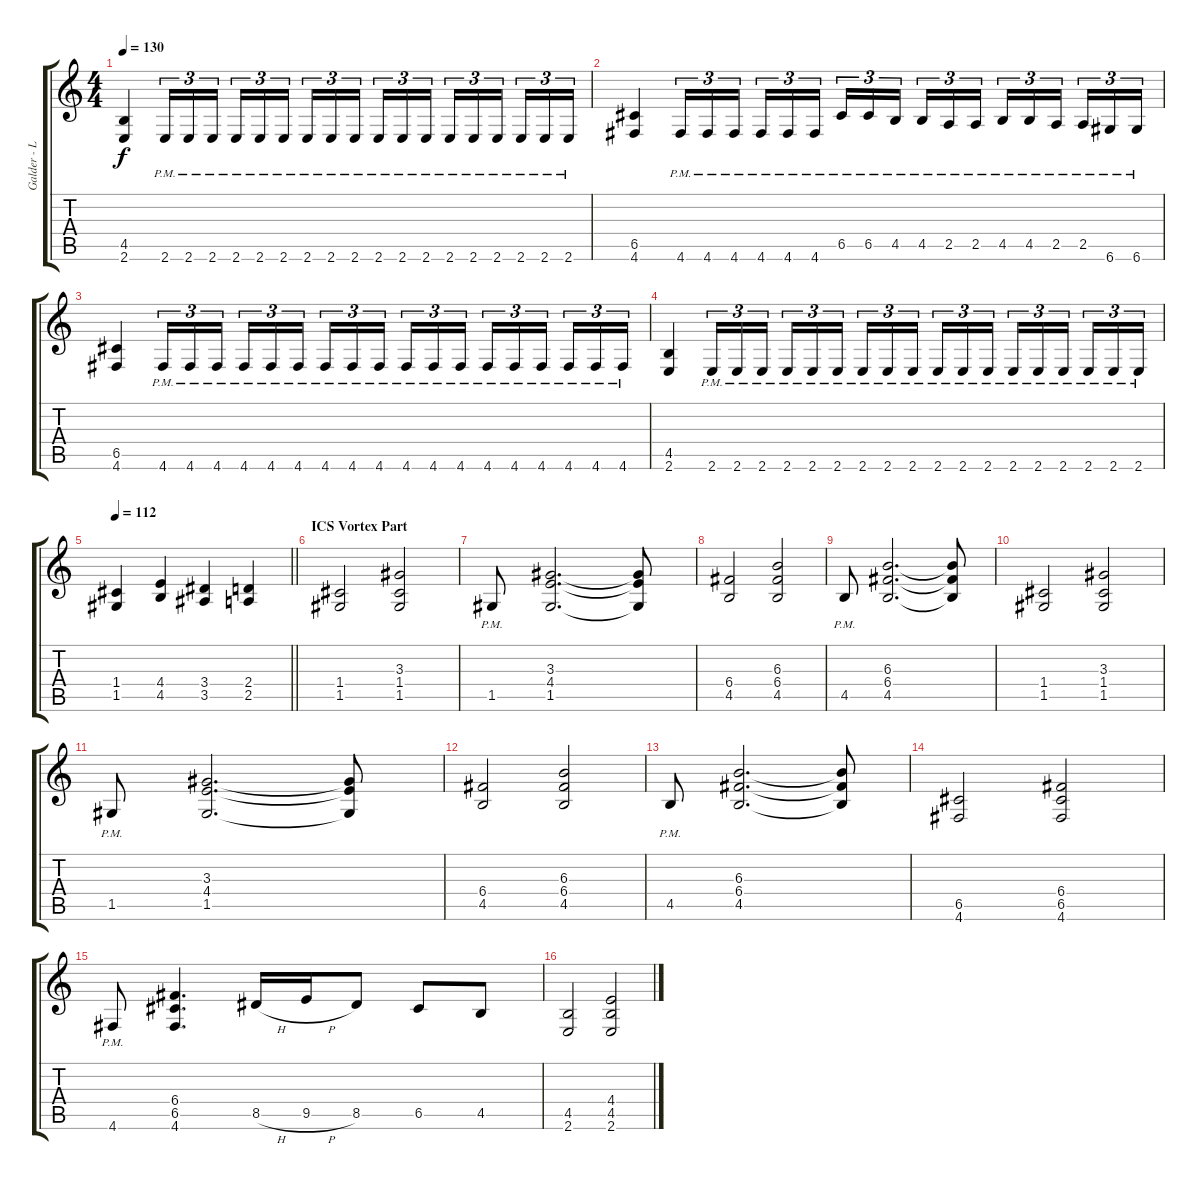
\track ("Galder - Lead Guitar" "Galder - L") {instrument overdrivenguitar}
\staff {score tabs}
\tuning (D4 A3 F3 C3 G2 D2) {hide}
\ts (4 4)
\tempo 130
\clef g2
\ks c
(4.5 2.6).4{dy f} 2.6{pm}.16{tu (3 2)} 2.6{pm}.16{tu (3 2)} 2.6{pm}.16{tu (3 2) beam splitsecondary} 2.6{pm}.16{tu (3 2)} 2.6{pm}.16{tu (3 2)} 2.6{pm}.16{tu (3 2)} 2.6{pm}.16{tu (3 2)} 2.6{pm}.16{tu (3 2)} 2.6{pm}.16{tu (3 2) beam splitsecondary} 2.6{pm}.16{tu (3 2)} 2.6{pm}.16{tu (3 2)} 2.6{pm}.16{tu (3 2)} 2.6{pm}.16{tu (3 2)} 2.6{pm}.16{tu (3 2)} 2.6{pm}.16{tu (3 2) beam splitsecondary} 2.6{pm}.16{tu (3 2)} 2.6{pm}.16{tu (3 2)} 2.6{pm}.16{tu (3 2)} |
(6.5 4.6).4 4.6{pm}.16{tu (3 2)} 4.6{pm}.16{tu (3 2)} 4.6{pm}.16{tu (3 2) beam splitsecondary} 4.6{pm}.16{tu (3 2)} 4.6{pm}.16{tu (3 2)} 4.6{pm}.16{tu (3 2)} 6.5{pm}.16{tu (3 2)} 6.5{pm}.16{tu (3 2)} 4.5{pm}.16{tu (3 2) beam splitsecondary} 4.5{pm}.16{tu (3 2)} 2.5{pm}.16{tu (3 2)} 2.5{pm}.16{tu (3 2)} 4.5{pm}.16{tu (3 2)} 4.5{pm}.16{tu (3 2)} 2.5{pm}.16{tu (3 2) beam splitsecondary} 2.5{pm}.16{tu (3 2)} 6.6{pm}.16{tu (3 2)} 6.6{pm}.16{tu (3 2)} |
(6.5 4.6).4 4.6{pm}.16{tu (3 2)} 4.6{pm}.16{tu (3 2)} 4.6{pm}.16{tu (3 2) beam splitsecondary} 4.6{pm}.16{tu (3 2)} 4.6{pm}.16{tu (3 2)} 4.6{pm}.16{tu (3 2)} 4.6{pm}.16{tu (3 2)} 4.6{pm}.16{tu (3 2)} 4.6{pm}.16{tu (3 2) beam splitsecondary} 4.6{pm}.16{tu (3 2)} 4.6{pm}.16{tu (3 2)} 4.6{pm}.16{tu (3 2)} 4.6{pm}.16{tu (3 2)} 4.6{pm}.16{tu (3 2)} 4.6{pm}.16{tu (3 2) beam splitsecondary} 4.6{pm}.16{tu (3 2)} 4.6{pm}.16{tu (3 2)} 4.6{pm}.16{tu (3 2)} |
(4.5 2.6).4 2.6{pm}.16{tu (3 2)} 2.6{pm}.16{tu (3 2)} 2.6{pm}.16{tu (3 2) beam splitsecondary} 2.6{pm}.16{tu (3 2)} 2.6{pm}.16{tu (3 2)} 2.6{pm}.16{tu (3 2)} 2.6{pm}.16{tu (3 2)} 2.6{pm}.16{tu (3 2)} 2.6{pm}.16{tu (3 2) beam splitsecondary} 2.6{pm}.16{tu (3 2)} 2.6{pm}.16{tu (3 2)} 2.6{pm}.16{tu (3 2)} 2.6{pm}.16{tu (3 2)} 2.6{pm}.16{tu (3 2)} 2.6{pm}.16{tu (3 2) beam splitsecondary} 2.6{pm}.16{tu (3 2)} 2.6{pm}.16{tu (3 2)} 2.6{pm}.16{tu (3 2)} |
\tempo 112
\barLineRight lightlight
(1.4 1.5).4 (4.4 4.5).4 (3.4 3.5).4 (2.4 2.5).4 |
\section ("" "ICS Vortex Part")
(1.4 1.5).2 (3.3 1.4 1.5).2 |
1.5{pm}.8 (3.3 4.4 1.5).2{d} (3.3{t} 4.4{t} 1.5{t}).8 |
(6.4 4.5).2 (6.3 6.4 4.5).2 |
4.5{pm}.8 (6.3 6.4 4.5).2{d} (6.3{t} 6.4{t} 4.5{t}).8 |
(1.4 1.5).2 (3.3 1.4 1.5).2 |
1.5{pm}.8 (3.3 4.4 1.5).2{d} (3.3{t} 4.4{t} 1.5{t}).8 |
(6.4 4.5).2 (6.3 6.4 4.5).2 |
4.5{pm}.8 (6.3 6.4 4.5).2{d} (6.3{t} 6.4{t} 4.5{t}).8 |
(6.5 4.6).2 (6.4 6.5 4.6).2 |
4.6{pm}.8 (6.4 6.5 4.6).4{d} 8.5{h}.16 9.5{h}.16 8.5.8 6.5.8 4.5.8 |
(4.5 2.6).2 (4.4 4.5 2.6).2
